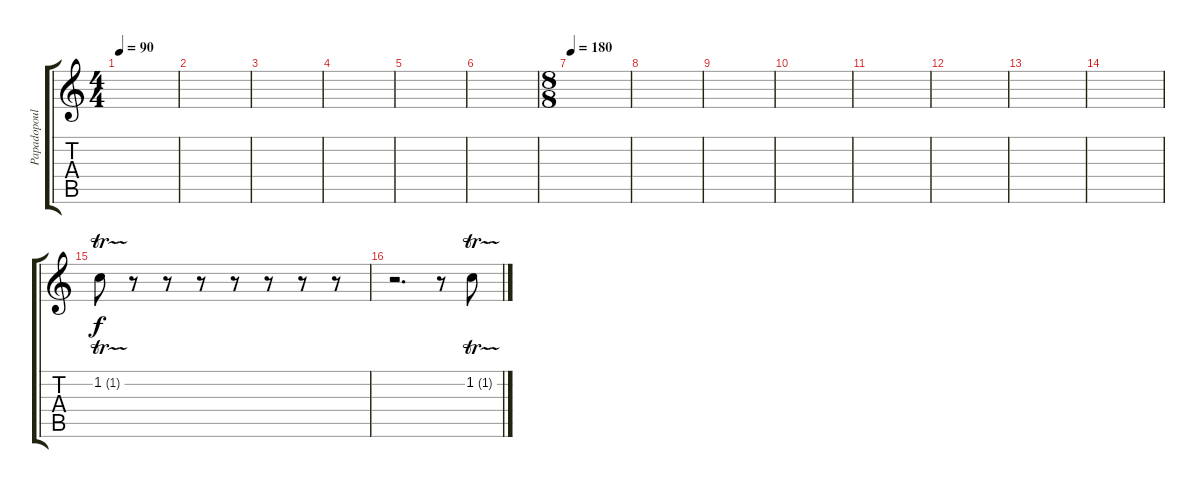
\track ("Papadopoulos (guitar1)" "Papadopoul") {instrument overdrivenguitar}
\staff {score tabs}
\tuning (E4 B3 G3 D3 A2 E2) {hide}
\ts (4 4)
\tempo 90
\clef g2
\ks c
|
|
|
|
|
|
\ts (8 8)
\tempo 180
|
|
|
|
|
|
|
|
1.2{tr (1 16)}.8 r.8 r.8 r.8 r.8 r.8 r.8 r.8 |
r.2{d} r.8 1.2{tr (1 16)}.8
